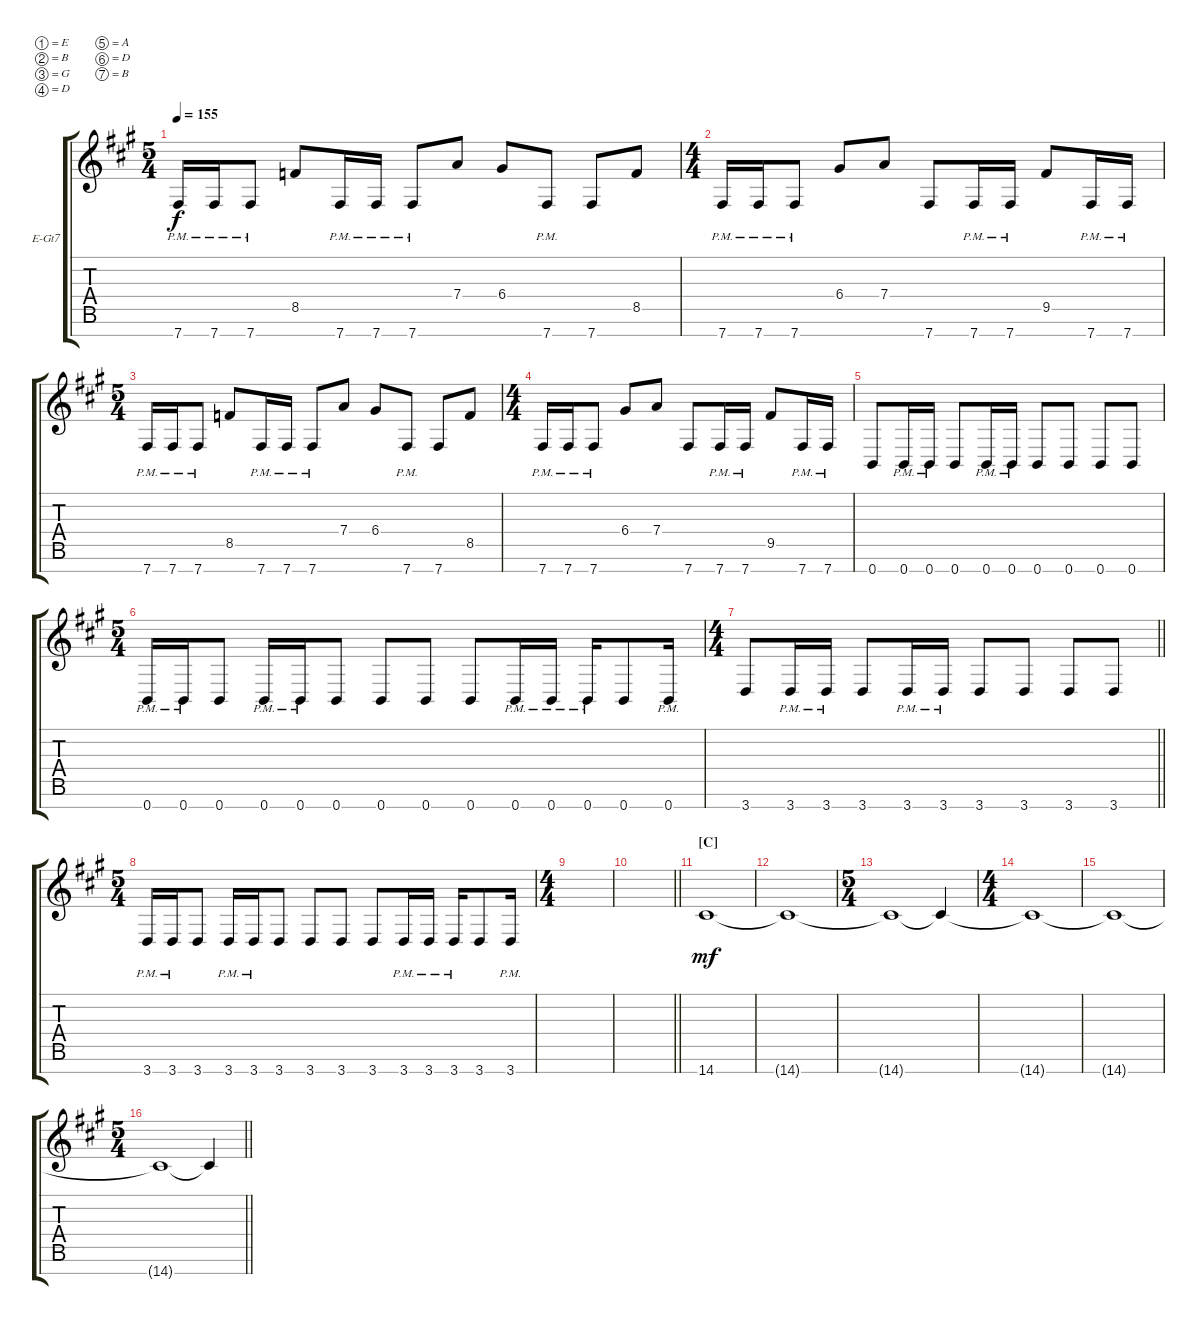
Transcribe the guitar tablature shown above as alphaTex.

\bracketExtendMode groupsimilarinstruments
\firstSystemTrackNameOrientation horizontal
\otherSystemsTrackNameOrientation horizontal
\track ("Guitar 2" "E-Gt7") {instrument overdrivenguitar}
\staff {score tabs}
\tuning (E4 B3 G3 D3 A2 D2 B1)
\ts (5 4)
\beaming (8 2 2 2 2 2)
\tempo 155
\clef g2
\ks a
7.7{pm}.16{dy f} 7.7{pm}.16 7.7{pm}.8 8.5.8 7.7{pm}.16 7.7{pm}.16 7.7{pm}.8 7.4.8 6.4.8 7.7{pm}.8 7.7.8 8.5.8 |
\ts (4 4)
\beaming (8 2 2 2 2 2)
7.7{pm}.16 7.7{pm}.16 7.7{pm}.8 6.4.8 7.4.8 7.7.8 7.7{pm}.16 7.7{pm}.16 9.5.8 7.7{pm}.16 7.7{pm}.16 |
\ts (5 4)
\beaming (8 2 2 2 2 2)
7.7{pm}.16 7.7{pm}.16 7.7{pm}.8 8.5.8 7.7{pm}.16 7.7{pm}.16 7.7{pm}.8 7.4.8 6.4.8 7.7{pm}.8 7.7.8 8.5.8 |
\ts (4 4)
\beaming (8 2 2 2 2 2)
7.7{pm}.16 7.7{pm}.16 7.7{pm}.8 6.4.8 7.4.8 7.7.8 7.7{pm}.16 7.7{pm}.16 9.5.8 7.7{pm}.16 7.7{pm}.16 |
0.7.8 0.7{pm}.16 0.7{pm}.16 0.7.8 0.7{pm}.16 0.7{pm}.16 0.7.8 0.7.8 0.7.8 0.7.8 |
\ts (5 4)
\beaming (8 2 2 2 2 2)
0.7{pm}.16 0.7{pm}.16 0.7.8 0.7{pm}.16 0.7{pm}.16 0.7.8 0.7.8 0.7.8 0.7.8 0.7{pm}.16 0.7{pm}.16 0.7{pm}.16 0.7.8 0.7{pm}.16 |
\ts (4 4)
\beaming (8 2 2 2 2 2)
\barLineRight lightlight
3.7.8 3.7{pm}.16 3.7{pm}.16 3.7.8 3.7{pm}.16 3.7{pm}.16 3.7.8 3.7.8 3.7.8 3.7.8 |
\ts (5 4)
\beaming (8 2 2 2 2 2)
3.7{pm}.16 3.7{pm}.16 3.7.8 3.7{pm}.16 3.7{pm}.16 3.7.8 3.7.8 3.7.8 3.7.8 3.7{pm}.16 3.7{pm}.16 3.7{pm}.16 3.7.8 3.7{pm}.16 |
\ts (4 4)
\beaming (8 2 2 2 2 2)
|
\barLineRight lightlight
|
\section ("C" "")
14.7.1{dy mf} |
14.7{t}.1 |
\ts (5 4)
\beaming (8 2 2 2 2 2)
14.7{t}.1 14.7{t}.4 |
\ts (4 4)
\beaming (8 2 2 2 2 2)
14.7{t}.1 |
14.7{t}.1 |
\ts (5 4)
\beaming (8 2 2 2 2 2)
\barLineRight lightlight
14.7{t}.1 14.7{t}.4
